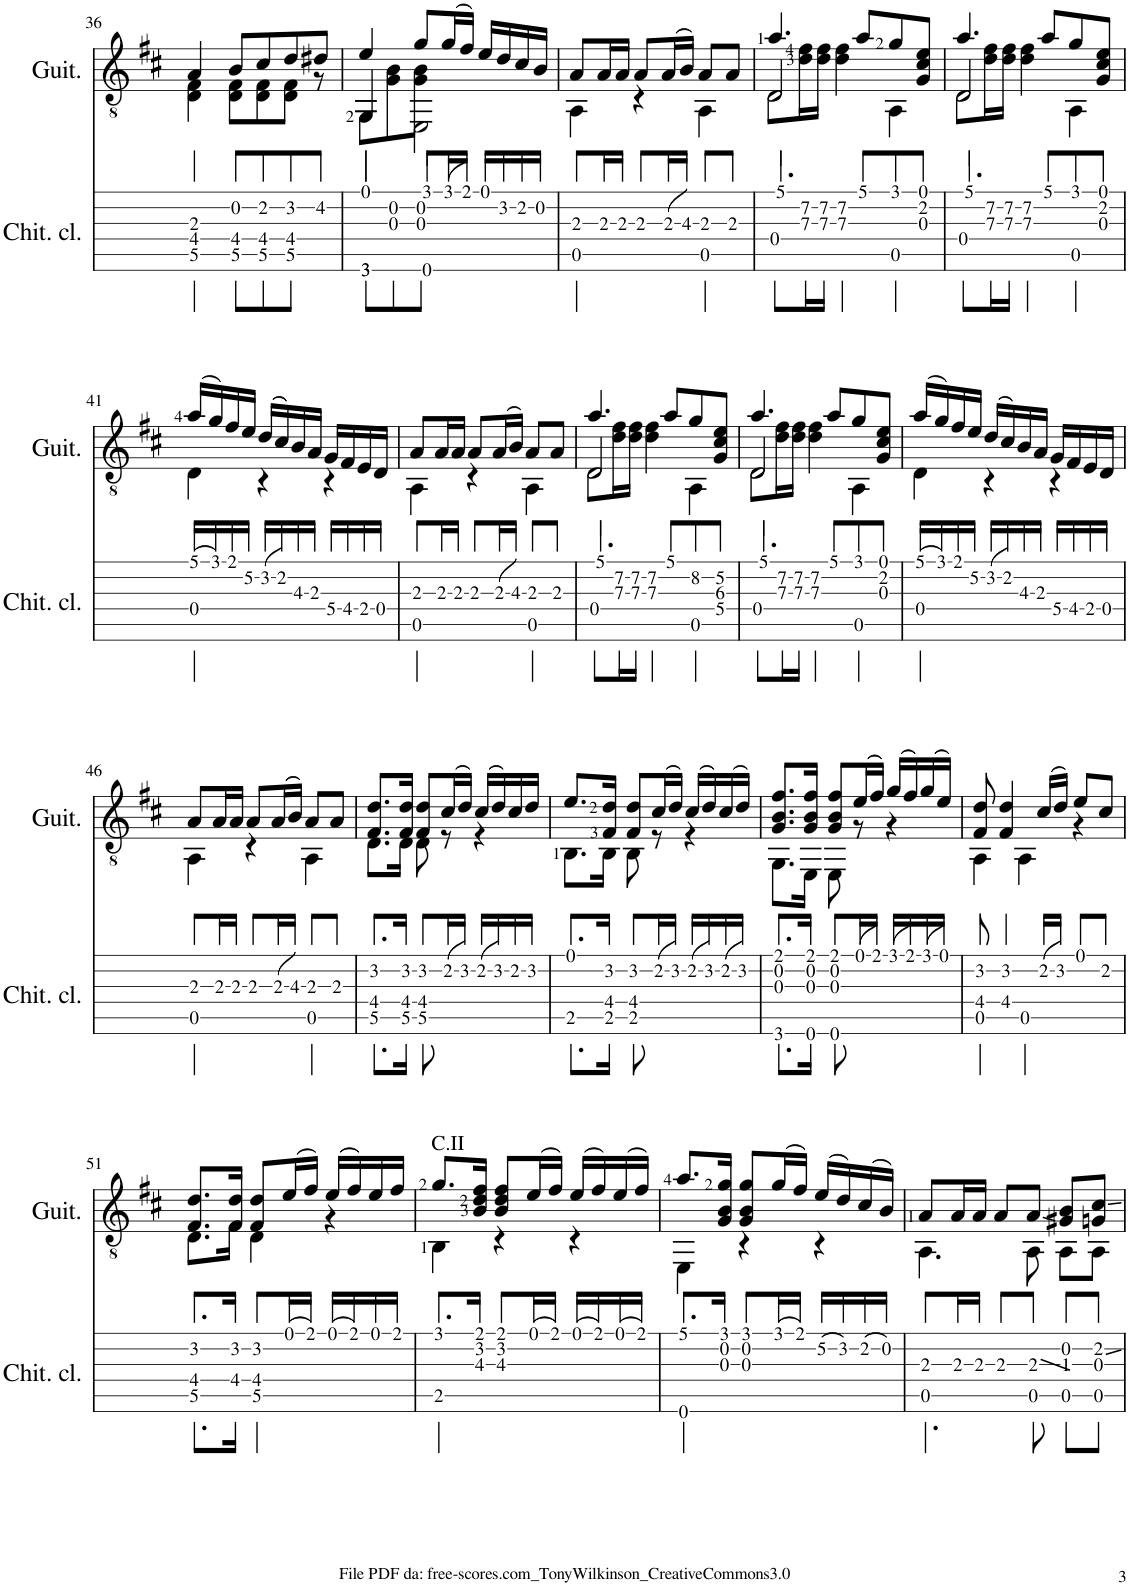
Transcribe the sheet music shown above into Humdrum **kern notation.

**kern	**kern
*part2	*part1
*staff2	*staff1
*I"Chitarra classica	*I"Guitar
*I'Chit. cl.	*I'Guit.
!!LO:PB:g=z
*	*clefGv2
*k[f#c#]	*k[f#c#]
*M3/4	*M3/4
=36	=36
*^	*^
4A/	4D\ 4F#\	4A/	4D\ 4F#\
8B/L	8D\ 8F#\L	8B/L	8D\ 8F#\L
8c#/	8D\ 8F#\	8c#/	8D\ 8F#\
8d/	8D\ 8F#\J	8d/	8D\ 8F#\J
8d#X/J	8r	8d#X/J	8r
=37	=37	=37	=37
*	*^	*	*^
4e/	8GG\L	4GG/	4e/	8GG\L	4GG/
.	8G\ 8B\	.	.	8G\ 8B\	.
8g/L	8G\ 8B\J	2EE/	8g/L	8G\ 8B\J	2EE\
(16g/L	4.ryy	.	(16g/L	4.ryy	.
16f#/JJ)	.	.	16f#/JJ)	.	.
16e/LL	.	.	16e/LL	.	.
16d/	.	.	16d/	.	.
16c#/	.	.	16c#/	.	.
16B/JJ	.	.	16B/JJ	.	.
*	*v	*v	*	*	*
*	*	*	*v	*v
=38	=38	=38	=38
8A/L	4AA\	8A/L	4AA\
16A/L	.	16A/L	.
16A/JJ	.	16A/JJ	.
8A/L	4r	8A/L	4r
(16A/L	.	(16A/L	.
16B/JJ)	.	16B/JJ)	.
8A/L	4AA\	8A/L	4AA\
8A/J	.	8A/J	.
=39	=39	=39	=39
!	!LO:N:head=open	!	!LO:N:head=open
*	*^	*	*^
4.a/	8D\L	2D/	4.a/	8D\L	2D/
.	16d\ 16f#\L	.	.	16d\ 16f#\L	.
.	16d\ 16f#\JJ	.	.	16d\ 16f#\JJ	.
.	4d\ 4f#\	.	.	4d\ 4f#\	.
8a/L	.	.	8a/L	.	.
8g/	4AA\	4ryy	8g/	4AA\	4ryy
8G/ 8c#/ 8e/J	.	.	8G/ 8c#/ 8e/J	.	.
=40	=40	=40	=40	=40	=40
!	!LO:N:head=open	!	!	!LO:N:head=open	!
4.a/	8D\L	2D/	4.a/	8D\L	2D/
.	16d\ 16f#\L	.	.	16d\ 16f#\L	.
.	16d\ 16f#\JJ	.	.	16d\ 16f#\JJ	.
.	4d\ 4f#\	.	.	4d\ 4f#\	.
8a/L	.	.	8a/L	.	.
8g/	4AA\	4ryy	8g/	4AA\	4ryy
8G/ 8c#/ 8e/J	.	.	8G/ 8c#/ 8e/J	.	.
*	*v	*v	*	*	*
*	*	*	*v	*v
!!LO:LB:g=z
=41	=41	=41	=41
(16a/LL	4D\	(16a/LL	4D\
16g/)	.	16g/)	.
16f#/	.	16f#/	.
16e/JJ	.	16e/JJ	.
(16d/LL	4r	(16d/LL	4r
16c#/)	.	16c#/)	.
16B/	.	16B/	.
16A/JJ	.	16A/JJ	.
16G/LL	4r	16G/LL	4r
16F#/	.	16F#/	.
16E/	.	16E/	.
16D/JJ	.	16D/JJ	.
=42	=42	=42	=42
8A/L	4AA\	8A/L	4AA\
16A/L	.	16A/L	.
16A/JJ	.	16A/JJ	.
8A/L	4r	8A/L	4r
(16A/L	.	(16A/L	.
16B/JJ)	.	16B/JJ)	.
8A/L	4AA\	8A/L	4AA\
8A/J	.	8A/J	.
=43	=43	=43	=43
!	!LO:N:head=open	!	!LO:N:head=open
*	*^	*	*^
4.a/	8D\L	2D/	4.a/	8D\L	2D/
.	16d\ 16f#\L	.	.	16d\ 16f#\L	.
.	16d\ 16f#\JJ	.	.	16d\ 16f#\JJ	.
.	4d\ 4f#\	.	.	4d\ 4f#\	.
8a/L	.	.	8a/L	.	.
8g/	4AA\	4ryy	8g/	4AA\	4ryy
8G/ 8c#/ 8e/J	.	.	8G/ 8c#/ 8e/J	.	.
=44	=44	=44	=44	=44	=44
!	!LO:N:head=open	!	!	!LO:N:head=open	!
4.a/	8D\L	2D/	4.a/	8D\L	2D/
.	16d\ 16f#\L	.	.	16d\ 16f#\L	.
.	16d\ 16f#\JJ	.	.	16d\ 16f#\JJ	.
.	4d\ 4f#\	.	.	4d\ 4f#\	.
8a/L	.	.	8a/L	.	.
8g/	4AA\	4ryy	8g/	4AA\	4ryy
8G/ 8c#/ 8e/J	.	.	8G/ 8c#/ 8e/J	.	.
*	*v	*v	*	*	*
*	*	*	*v	*v
=45	=45	=45	=45
(16a/LL	4D\	(16a/LL	4D\
16g/)	.	16g/)	.
16f#/	.	16f#/	.
16e/JJ	.	16e/JJ	.
(16d/LL	4r	(16d/LL	4r
16c#/)	.	16c#/)	.
16B/	.	16B/	.
16A/JJ	.	16A/JJ	.
16G/LL	4r	16G/LL	4r
16F#/	.	16F#/	.
16E/	.	16E/	.
16D/JJ	.	16D/JJ	.
!!LO:LB:g=z	!!
=46	=46	=46	=46
8A/L	4AA\	8A/L	4AA\
16A/L	.	16A/L	.
16A/JJ	.	16A/JJ	.
8A/L	4r	8A/L	4r
(16A/L	.	(16A/L	.
16B/JJ)	.	16B/JJ)	.
8A/L	4AA\	8A/L	4AA\
8A/J	.	8A/J	.
=47	=47	=47	=47
8.F#/ 8.d/L	8.D\L	8.F#/ 8.d/L	8.D\L
16F#/ 16d/Jk	16D\Jk	16F#/ 16d/Jk	16D\Jk
8F#/ 8d/L	8D\	8F#/ 8d/L	8D\
(16c#/L	8r	(16c#/L	8r
16d/JJ)	.	16d/JJ)	.
(16c#/LL	4r	(16c#/LL	4r
16d/)	.	16d/)	.
16c#/	.	16c#/	.
16d/JJ	.	16d/JJ	.
=48	=48	=48	=48
8.e/L	8.BB\L	8.e/L	8.BB\L
16F#/ 16d/Jk	16BB\Jk	16F#/ 16d/Jk	16BB\Jk
8F#/ 8d/L	8BB\	8F#/ 8d/L	8BB\
(16c#/L	8r	(16c#/L	8r
16d/JJ)	.	16d/JJ)	.
(16c#/LL	4r	(16c#/LL	4r
16d/)	.	16d/)	.
(16c#/	.	(16c#/	.
16d/JJ)	.	16d/JJ)	.
=49	=49	=49	=49
8.G/ 8.B/ 8.f#/L	8.GG\L	8.G/ 8.B/ 8.f#/L	8.GG\L
16G/ 16B/ 16f#/Jk	16EE\Jk	16G/ 16B/ 16f#/Jk	16EE\Jk
8G/ 8B/ 8f#/L	8EE\	8G/ 8B/ 8f#/L	8EE\
(16e/L	8r	(16e/L	8r
16f#/JJ)	.	16f#/JJ)	.
(16g/LL	4r	(16g/LL	4r
16f#/)	.	16f#/)	.
(16g/	.	(16g/	.
16e/JJ)	.	16e/JJ)	.
=50	=50	=50	=50
8F#/ 8d/	4AA\	8F#/ 8d/	4AA\
4F#/ 4d/	.	4F#/ 4d/	.
.	4AA\	.	4AA\
(16c#/LL	.	(16c#/LL	.
16d/JJ)	.	16d/JJ)	.
8e/L	4r	8e/L	4r
8c#/J	.	8c#/J	.
!!LO:LB:g=z	!!
=51	=51	=51	=51
8.F#/ 8.d/L	8.D\L	8.F#/ 8.d/L	8.D\L
16F#/ 16d/Jk	16F#\Jk	16F#/ 16d/Jk	16F#\Jk
8F#/ 8d/L	4D\	8F#/ 8d/L	4D\
(16e/L	.	(16e/L	.
16f#/JJ)	.	16f#/JJ)	.
(16e/LL	4r	(16e/LL	4r
16f#/)	.	16f#/)	.
16e/	.	16e/	.
16f#/JJ	.	16f#/JJ	.
=52	=52	=52	=52
!	!	!LO:TX:a:t=C.II	!
8.g/L	4BB\	8.g/L	4BB\
16B/ 16d/ 16f#/Jk	.	16B/ 16d/ 16f#/Jk	.
8B/ 8d/ 8f#/L	4r	8B/ 8d/ 8f#/L	4r
(16e/L	.	(16e/L	.
16f#/JJ)	.	16f#/JJ)	.
(16e/LL	4r	(16e/LL	4r
16f#/)	.	16f#/)	.
(16e/	.	(16e/	.
16f#/JJ)	.	16f#/JJ)	.
=53	=53	=53	=53
8.a/L	4EE\	8.a/L	4EE\
16G/ 16B/ 16g/Jk	.	16G/ 16B/ 16g/Jk	.
8G/ 8B/ 8g/L	4r	8G/ 8B/ 8g/L	4r
(16g/L	.	(16g/L	.
16f#/JJ)	.	16f#/JJ)	.
(16e/LL	4r	(16e/LL	4r
16d/)	.	16d/)	.
(16c#/	.	(16c#/	.
16B/JJ)	.	16B/JJ)	.
=54	=54	=54	=54
8A/L	4.AA\	8A/L	4.AA\
16A/L	.	16A/L	.
16A/JJ	.	16A/JJ	.
8A/L	.	8A/L	.
8A/J	8AA\	8A/J	8AA\
8G#X/ 8B/L	8AA\L	8G#X/ 8B/L	8AA\L
8Gn/ 8c#/J	8AA\J	8Gn/ 8c#/J	8AA\J
*v	*v	*	*
*	*v	*v
=	=
*-	*-
